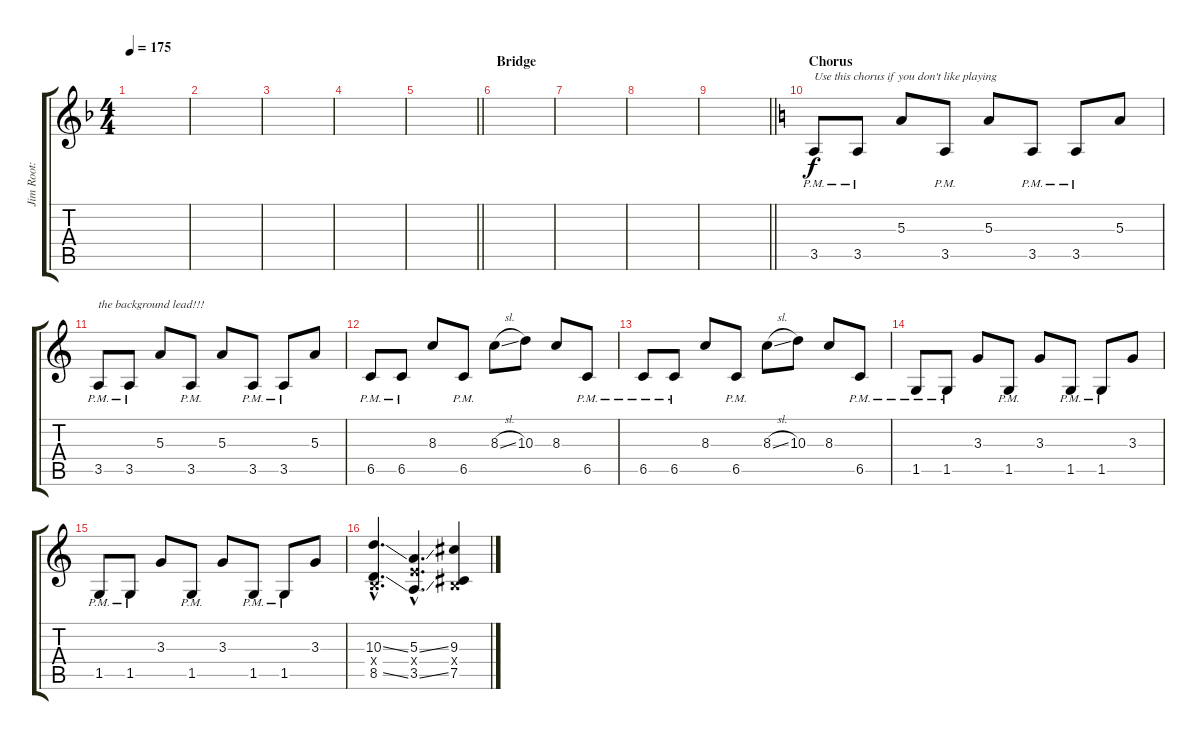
\track ("Jim Root: Improvised Chorus" "Jim Root: ") {instrument distortionguitar}
\staff {score tabs}
\tuning (Db4 Ab3 E3 B2 Gb2 B1) {hide}
\ts (4 4)
\tempo 175
\clef g2
\ks f
|
|
|
|
\barLineRight lightlight
|
\section ("" "Bridge")
|
|
|
\barLineRight lightlight
|
\section ("" "Chorus")
\ks c
3.5{pm}.8{txt "Use this chorus if you don't like playing"} 3.5{pm}.8 5.3.8 3.5{pm}.8 5.3.8 3.5{pm}.8 3.5{pm}.8 5.3.8 |
3.5{pm}.8{txt "the background lead!!!"} 3.5{pm}.8 5.3.8 3.5{pm}.8 5.3.8 3.5{pm}.8 3.5{pm}.8 5.3.8 |
6.5{pm}.8 6.5{pm}.8 8.3.8 6.5{pm}.8 8.3{sl}.8 10.3.8 8.3.8 6.5{pm}.8 |
6.5{pm}.8 6.5{pm}.8 8.3.8 6.5{pm}.8 8.3{sl}.8 10.3.8 8.3.8 6.5{pm}.8 |
1.5{pm}.8 1.5{pm}.8 3.3.8 1.5{pm}.8 3.3.8 1.5{pm}.8 1.5{pm}.8 3.3.8 |
1.5{pm}.8 1.5{pm}.8 3.3.8 1.5{pm}.8 3.3.8 1.5{pm}.8 1.5{pm}.8 3.3.8 |
(10.3{ss hac} 0.4{hac x} 8.5{ss hac}).4{d} (5.3{ss hac} 5.4{hac x} 3.5{ss hac}).4{d} (9.3 0.4{x} 7.5).4
